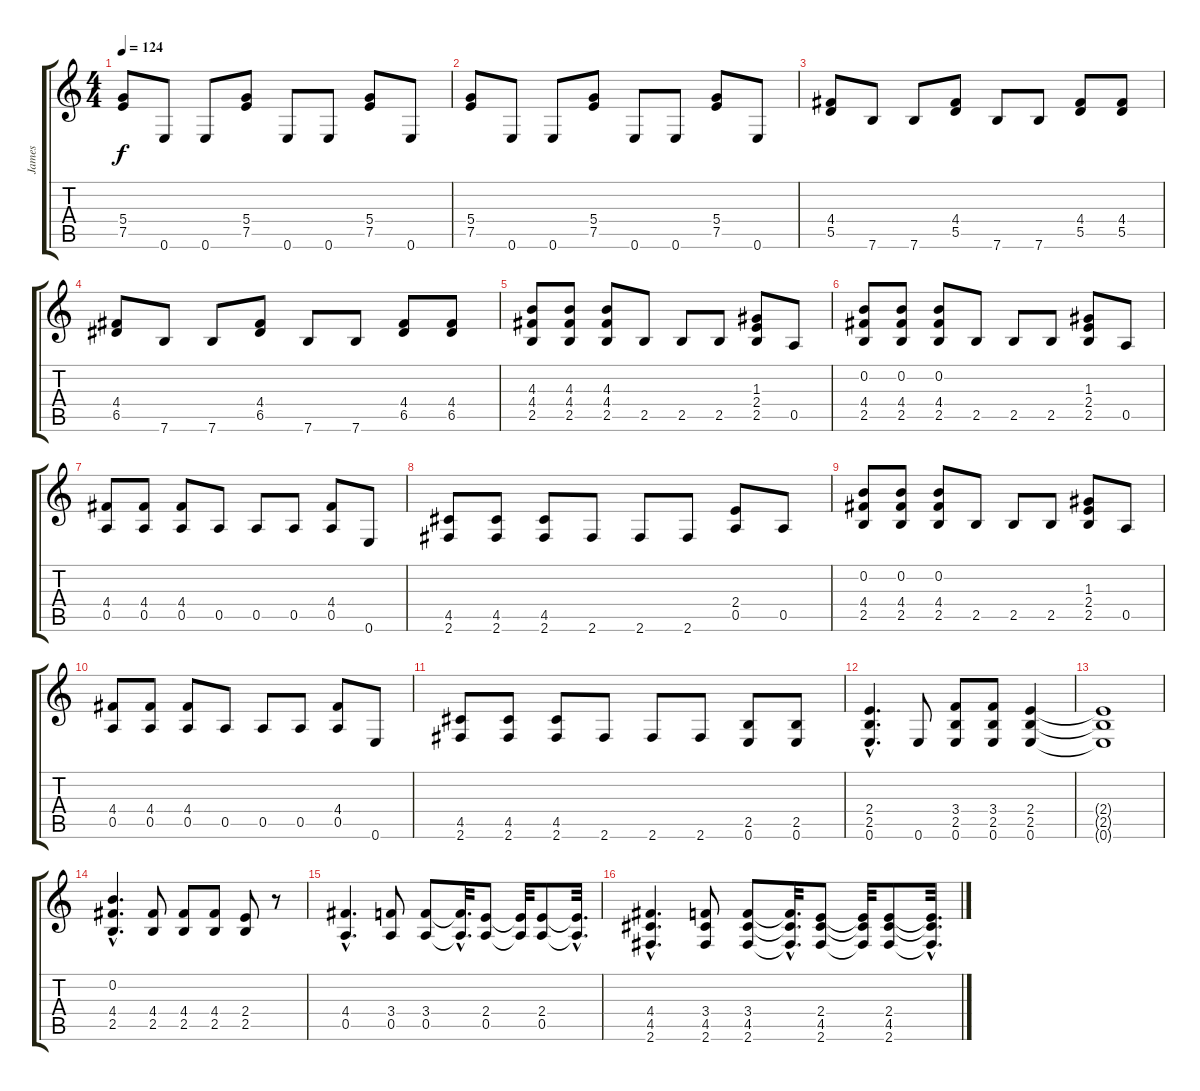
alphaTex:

\track ("James" "James") {instrument electricguitarclean}
\staff {score tabs}
\tuning (E4 B3 G3 D3 A2 E2) {hide}
\ts (4 4)
\tempo 124
\clef g2
\ks c
(5.4 7.5).8{dy f} 0.6.8 0.6.8 (5.4 7.5).8 0.6.8 0.6.8 (5.4 7.5).8 0.6.8 |
(5.4 7.5).8 0.6.8 0.6.8 (5.4 7.5).8 0.6.8 0.6.8 (5.4 7.5).8 0.6.8 |
(4.4 5.5).8 7.6.8 7.6.8 (4.4 5.5).8 7.6.8 7.6.8 (4.4 5.5).8 (4.4 5.5).8 |
(4.4 6.5).8 7.6.8 7.6.8 (4.4 6.5).8 7.6.8 7.6.8 (4.4 6.5).8 (4.4 6.5).8 |
(4.3 4.4 2.5).8 (4.3 4.4 2.5).8 (4.3 4.4 2.5).8 2.5.8 2.5.8 2.5.8 (1.3 2.4 2.5).8 0.5.8 |
(0.2 4.4 2.5).8 (0.2 4.4 2.5).8 (0.2 4.4 2.5).8 2.5.8 2.5.8 2.5.8 (1.3 2.4 2.5).8 0.5.8 |
(4.4 0.5).8 (4.4 0.5).8 (4.4 0.5).8 0.5.8 0.5.8 0.5.8 (4.4 0.5).8 0.6.8 |
(4.5 2.6).8 (4.5 2.6).8 (4.5 2.6).8 2.6.8 2.6.8 2.6.8 (2.4 0.5).8 0.5.8 |
(0.2 4.4 2.5).8 (0.2 4.4 2.5).8 (0.2 4.4 2.5).8 2.5.8 2.5.8 2.5.8 (1.3 2.4 2.5).8 0.5.8 |
(4.4 0.5).8 (4.4 0.5).8 (4.4 0.5).8 0.5.8 0.5.8 0.5.8 (4.4 0.5).8 0.6.8 |
(4.5 2.6).8 (4.5 2.6).8 (4.5 2.6).8 2.6.8 2.6.8 2.6.8 (2.5 0.6).8 (2.5 0.6).8 |
(2.4{hac} 2.5{hac} 0.6{hac}).4{d} 0.6.8 (3.4 2.5 0.6).8 (3.4 2.5 0.6).8 (2.4 2.5 0.6).4 |
(2.4{t} 2.5{t} 0.6{t}).1 |
(0.2{hac} 4.4{hac} 2.5{hac}).4{d} (4.4 2.5).8 (4.4 2.5).8 (4.4 2.5).8 (2.4 2.5).8 r.8 |
(4.4{hac} 0.5{hac}).4{d} (3.4 0.5).8 (3.4 0.5).8 (3.4{hac t} 0.5{hac t}).32{d} (2.4 0.5).8 (2.4{t} 0.5{t}).32 (2.4 0.5).8 (2.4{hac t} 0.5{hac t}).32{d} |
(4.4{hac} 4.5{hac} 2.6{hac}).4{d} (3.4 4.5 2.6).8 (3.4 4.5 2.6).8 (3.4{hac t} 4.5{hac t} 2.6{hac t}).32{d} (2.4 4.5 2.6).8 (2.4{t} 4.5{t} 2.6{t}).32 (2.4 4.5 2.6).8 (2.4{hac t} 4.5{hac t} 2.6{hac t}).32{d}
